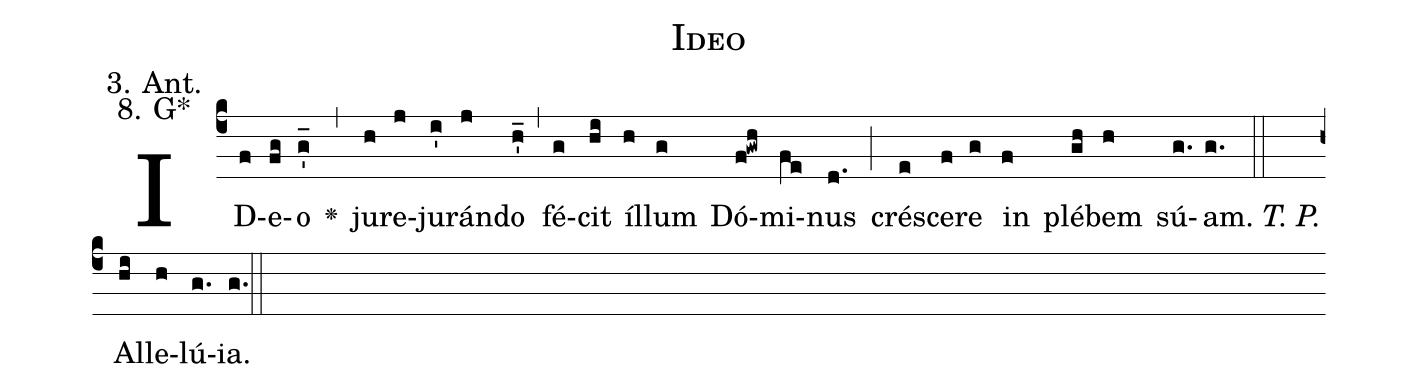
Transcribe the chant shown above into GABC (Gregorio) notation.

name: Ideo;
office-part: 3 Antiphon;
mode: 8G*;
annotation: 3. Ant.;
annotation: 8. G*;
def-m1:}{\greseteolcustos{manual}{;
def-m2:\ifx\breakbeforeEuouae\undefined\else;
def-m3:\fi}\ifx\noeuouae\undefined\def\noeuouae{F}\fi\if\noeuouae F{;
def-m4:}\fi;
%%
(c4)ID(f)e(fg)o(g'_) <v>\greheightstar</v>(,)
ju(h)re(j)ju(i')rán(j)do(h'_) (,)
fé(g)cit(hi) íl(h)lum(g) Dó(f!gwh)mi(fe)nus(d.) (;)
cré(e)sce(f)re(g) in(f) plé(gh)bem(h) sú(g.)am.(g.) (::)

<i>T.~P.</i>() Al(hi)le(h)lú(g.[em1])ia.(g.) (::[em2]z[em3])

E(j) u(j) o(i) u(j) a(h) e.(g.) (::[em4])
